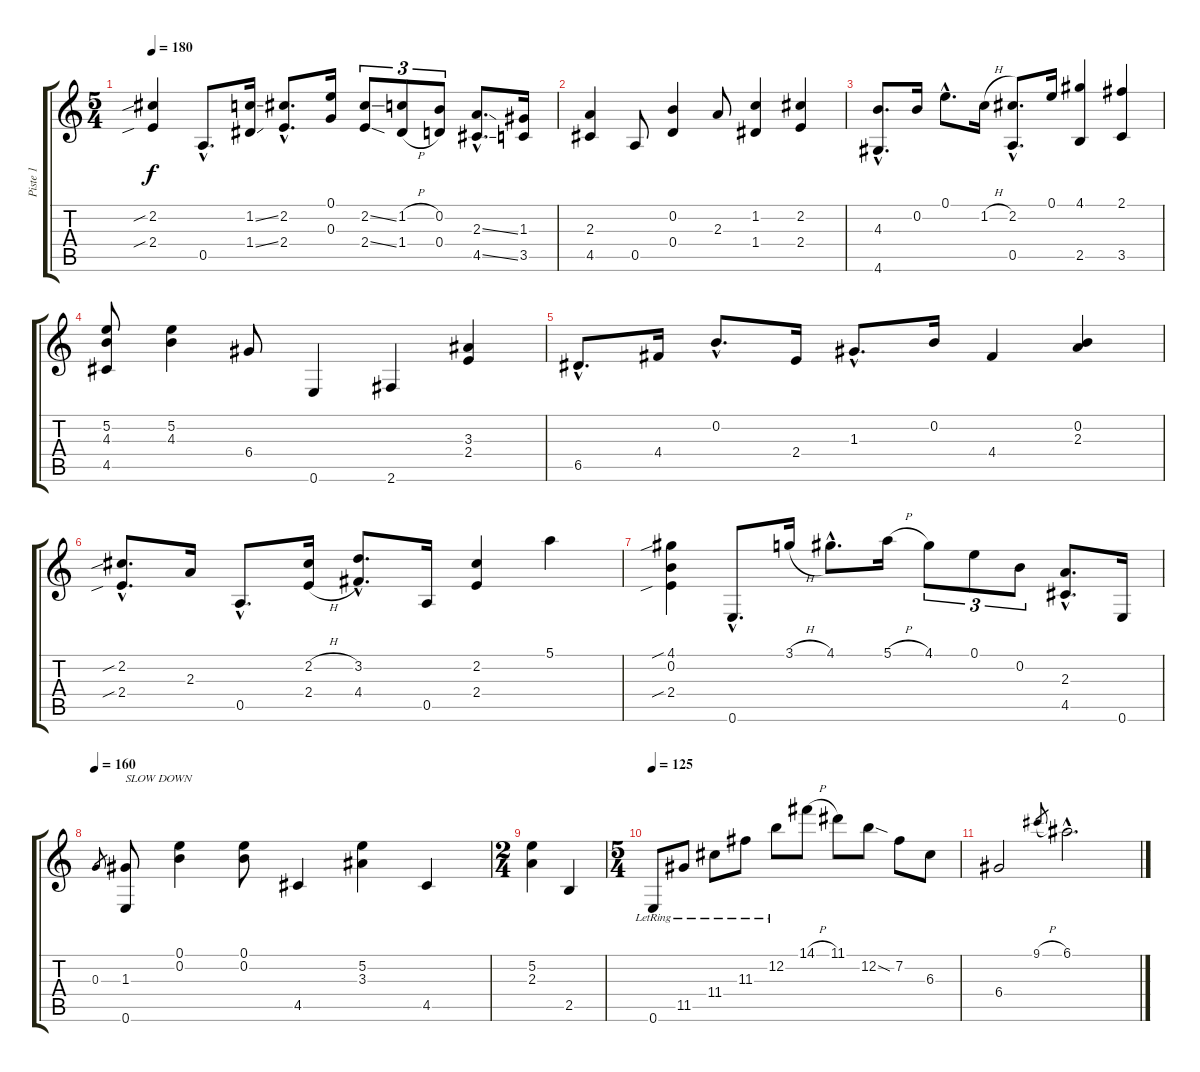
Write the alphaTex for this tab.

\track ("Piste 1" "Piste 1") {instrument acousticguitarsteel}
\staff {score tabs}
\tuning (E4 B3 G3 D3 A2 E2) {hide}
\ts (5 4)
\tempo 180
\clef g2
\ks c
(2.2{sib} 2.4{sib}).4{dy f} 0.5{hac}.8{d} (1.2{ss} 1.4{ss}).16 (2.2{hac} 2.4{hac}).8{d} (0.1 0.3).16 (2.2{ss} 2.4{ss}).8{tu (3 2)} (1.2{h} 1.4{h}).8{tu (3 2)} (0.2 0.4).8{tu (3 2)} (2.3{ss hac} 4.5{ss hac}).8{d} (1.3 3.5).16 |
(2.3 4.5).4 0.5.8 (0.2 0.4).4 2.3.8 (1.2 1.4).4 (2.2 2.4).4 |
(4.3{hac} 4.6{hac}).8{d} 0.2.16 0.1{hac}.8{d} 1.2{h}.16 (2.2{hac} 0.5{hac}).8{d} 0.1.16 (4.1 2.5).4 (2.1 3.5).4 |
(5.2 4.3 4.5).8 (5.2 4.3).4 6.4.8 0.6.4 2.6.4 (3.3 2.4).4 |
6.5{hac}.8{d} 4.4.16 0.2{hac}.8{d} 2.4.16 1.3{hac}.8{d} 0.2.16 4.4.4 (0.2 2.3).4 |
(2.2{sib hac} 2.4{sib hac}).8{d} 2.3.16 0.5{hac}.8{d} (2.2{h} 2.4{h}).16 (3.2{hac} 4.4{hac}).8{d} 0.5.16 (2.2 2.4).4 5.1.4 |
(4.1{sib} 0.2 2.4{sib}).4 0.6{hac}.8{d} 3.1{h}.16 4.1{hac}.8{d} 5.1{h}.16 4.1.8{tu (3 2)} 0.1.8{tu (3 2)} 0.2.8{tu (3 2)} (2.3{hac} 4.5{hac}).8{d} 0.6.16 |
\tempo 160
0.3.8{gr} (1.3 0.6).8{txt "SLOW DOWN"} (0.1 0.2).4 (0.1 0.2).8 4.5.4 (5.2 3.3).4 4.5.4 |
\ts (2 4)
(5.2 2.3).4 2.5.4 |
\ts (5 4)
\tempo 125
0.6{lr}.8 11.5{lr}.8 11.4{lr}.8 11.3{lr}.8 12.2{lr}.8 14.1{h}.8 11.1.8 12.2{sod}.8 7.2.8 6.3.8 |
6.4.2 9.1{h}.8{gr} 6.1{hac}.2{d}
